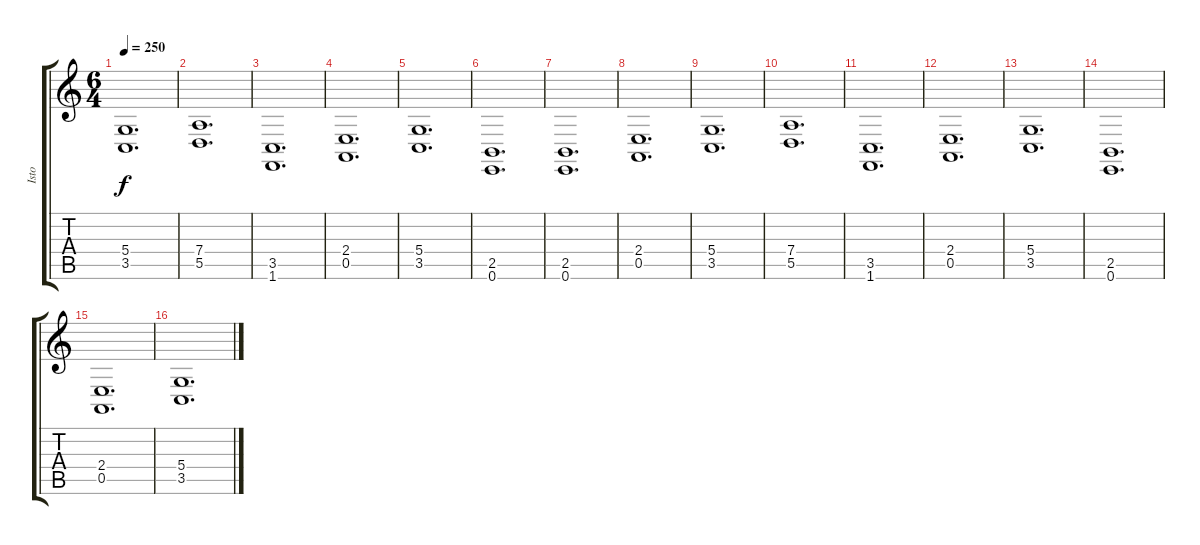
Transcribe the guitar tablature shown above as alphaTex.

\track ("Isto" "Isto") {instrument drawbarorgan}
\staff {score tabs}
\tuning (E4 B3 G3 D3 A2 E2) {hide}
\ts (6 4)
\tempo 250
\clef g2
\ks c
(5.4 3.5).1{d dy f} |
(7.4 5.5).1{d} |
(3.5 1.6).1{d} |
(2.4 0.5).1{d} |
(5.4 3.5).1{d} |
(2.5 0.6).1{d} |
(2.5 0.6).1{d} |
(2.4 0.5).1{d} |
(5.4 3.5).1{d} |
(7.4 5.5).1{d} |
(3.5 1.6).1{d} |
(2.4 0.5).1{d} |
(5.4 3.5).1{d} |
(2.5 0.6).1{d} |
(2.4 0.5).1{d} |
(5.4 3.5).1{d}
